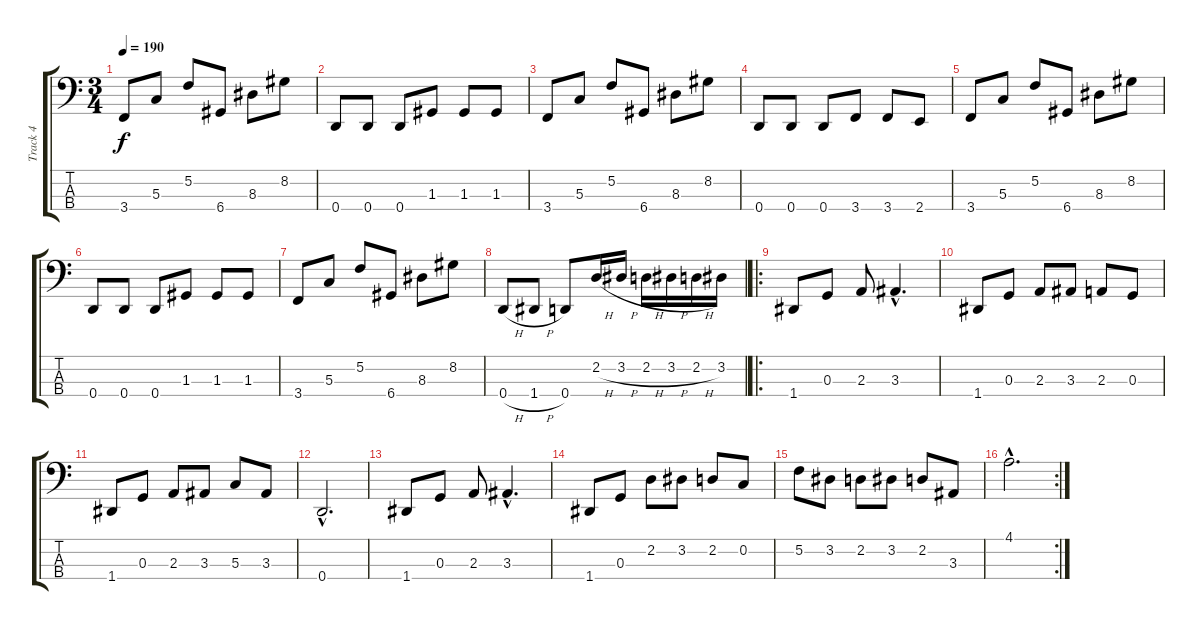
\track ("Track 4" "Track 4") {instrument electricbassfinger}
\staff {score tabs}
\tuning (F2 C2 G1 D1) {hide}
\ts (3 4)
\tempo 190
\clef f4
\ks c
3.4.8{dy f} 5.3.8 5.2.8 6.4.8 8.3.8 8.2.8 |
0.4.8 0.4.8 0.4.8 1.3.8 1.3.8 1.3.8 |
3.4.8 5.3.8 5.2.8 6.4.8 8.3.8 8.2.8 |
0.4.8 0.4.8 0.4.8 3.4.8 3.4.8 2.4.8 |
3.4.8 5.3.8 5.2.8 6.4.8 8.3.8 8.2.8 |
0.4.8 0.4.8 0.4.8 1.3.8 1.3.8 1.3.8 |
3.4.8 5.3.8 5.2.8 6.4.8 8.3.8 8.2.8 |
0.4{h}.8 1.4{h}.8 0.4.8 2.2{h}.16 3.2{h}.16 2.2{h}.16 3.2{h}.16 2.2{h}.16 3.2.16 |
\ro
1.4.8 0.3.8 2.3.8 3.3{hac}.4{d} |
1.4.8 0.3.8 2.3.8 3.3.8 2.3.8 0.3.8 |
1.4.8 0.3.8 2.3.8 3.3.8 5.3.8 3.3.8 |
0.4{hac}.2{d} |
1.4.8 0.3.8 2.3.8 3.3{hac}.4{d} |
1.4.8 0.3.8 2.2.8 3.2.8 2.2.8 0.2.8 |
5.2.8 3.2.8 2.2.8 3.2.8 2.2.8 3.3.8 |
\rc 2
4.1{hac}.2{d}
